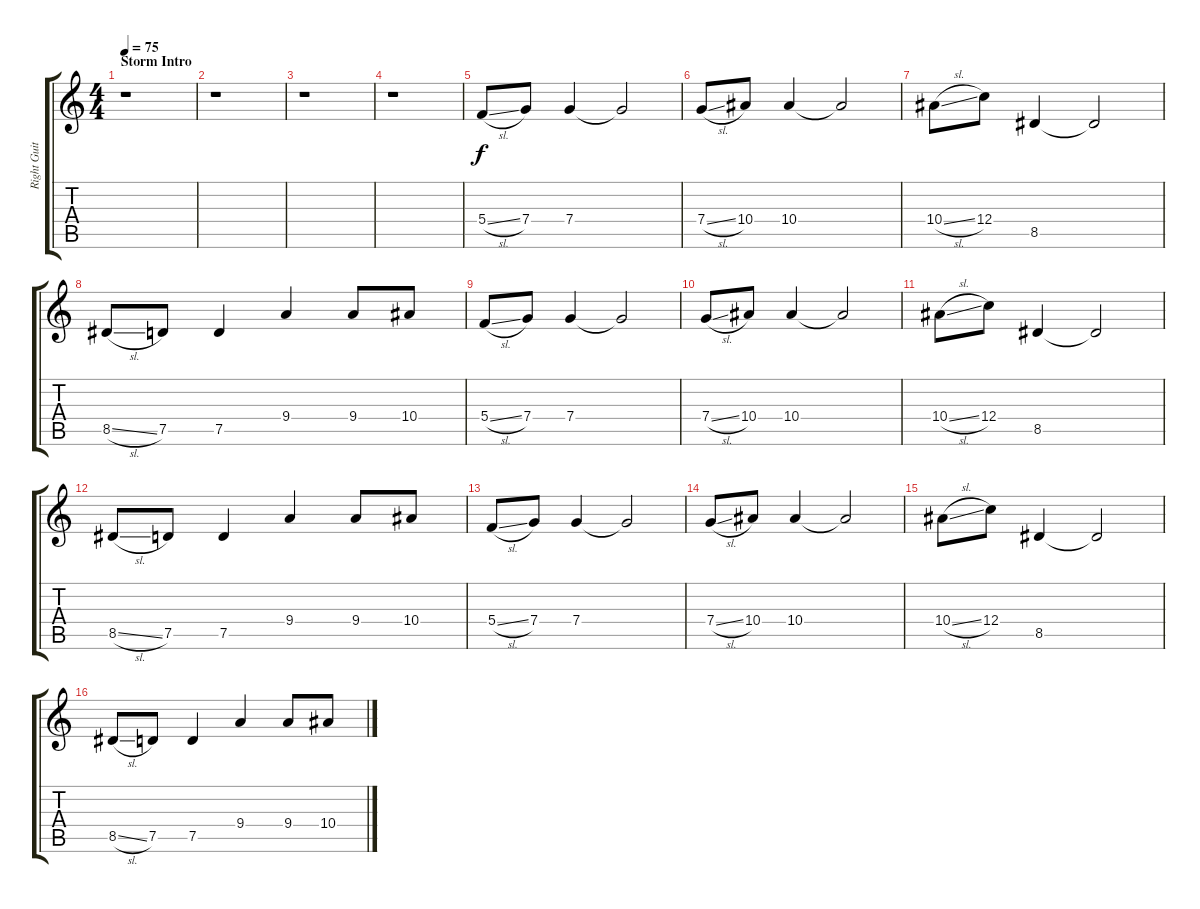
\track ("Right Guitar" "Right Guit") {instrument distortionguitar}
\staff {score tabs}
\tuning (D4 A3 F3 C3 G2 D2) {hide}
\ts (4 4)
\section ("" "Storm Intro")
\tempo 75
\clef g2
\ks c
r.1{dy f instrument distortionguitar} |
r.1 |
r.1 |
r.1 |
5.4{sl}.8 7.4.8 7.4.4 7.4{t}.2 |
7.4{sl}.8 10.4.8 10.4.4 10.4{t}.2 |
10.4{sl}.8 12.4.8 8.5.4 8.5{t}.2 |
8.5{sl}.8 7.5.8 7.5.4 9.4.4 9.4.8 10.4.8 |
5.4{sl}.8 7.4.8 7.4.4 7.4{t}.2 |
7.4{sl}.8 10.4.8 10.4.4 10.4{t}.2 |
10.4{sl}.8 12.4.8 8.5.4 8.5{t}.2 |
8.5{sl}.8 7.5.8 7.5.4 9.4.4 9.4.8 10.4.8 |
5.4{sl}.8 7.4.8 7.4.4 7.4{t}.2 |
7.4{sl}.8 10.4.8 10.4.4 10.4{t}.2 |
10.4{sl}.8 12.4.8 8.5.4 8.5{t}.2 |
8.5{sl}.8 7.5.8 7.5.4 9.4.4 9.4.8 10.4.8
